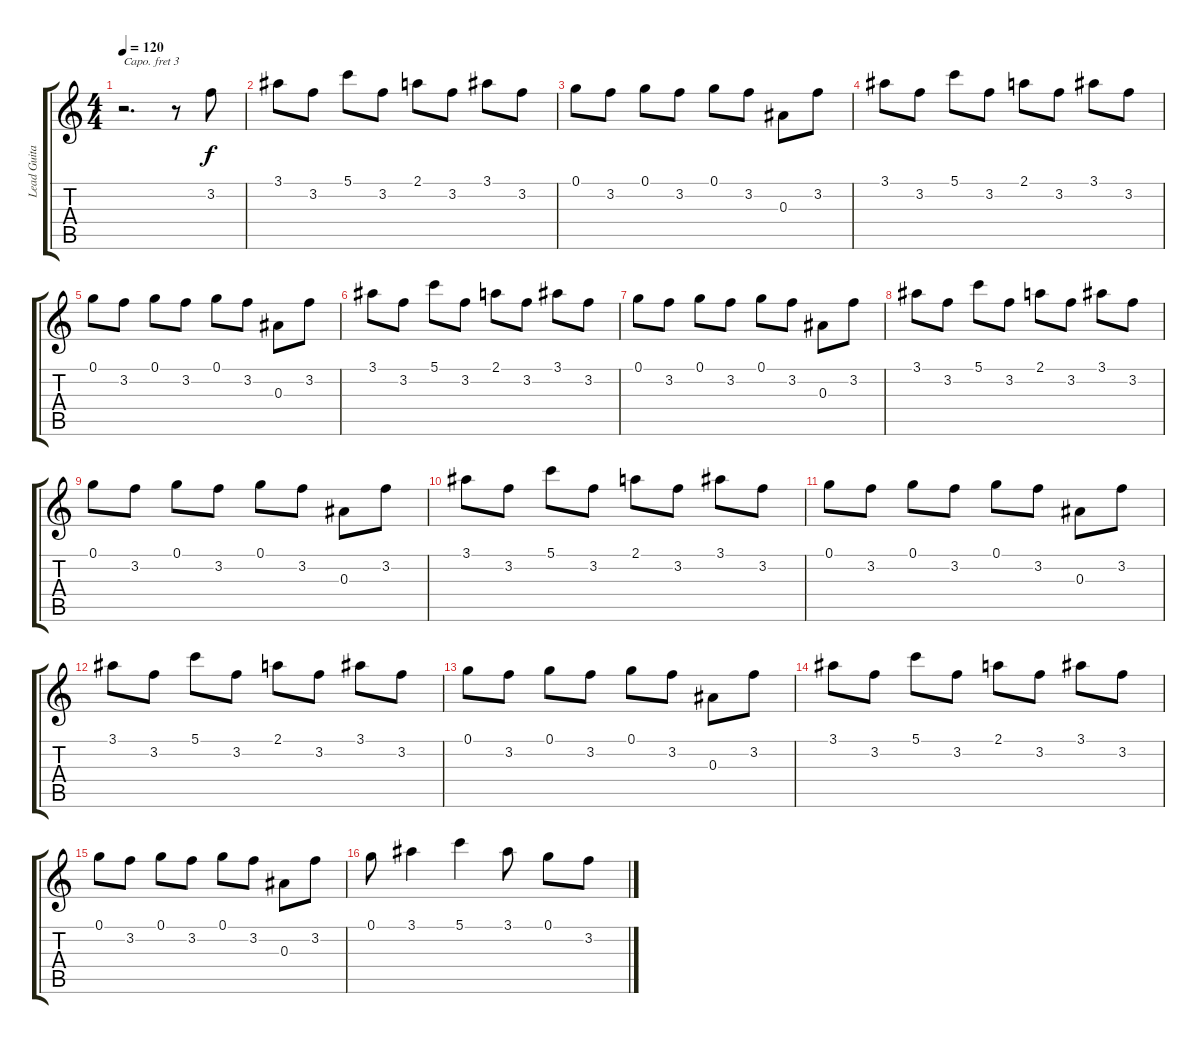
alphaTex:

\track ("Lead Guitar" "Lead Guita") {instrument electricguitarclean}
\staff {score tabs}
\capo 3
\tuning (E4 B3 G3 D3 A2 E2) {hide}
\ts (4 4)
\tempo 120
\clef g2
\ks c
r.2{d dy f instrument electricguitarclean} r.8 3.2.8 |
3.1.8 3.2.8 5.1.8 3.2.8 2.1.8 3.2.8 3.1.8 3.2.8 |
0.1.8 3.2.8 0.1.8 3.2.8 0.1.8 3.2.8 0.3.8 3.2.8 |
3.1.8 3.2.8 5.1.8 3.2.8 2.1.8 3.2.8 3.1.8 3.2.8 |
0.1.8 3.2.8 0.1.8 3.2.8 0.1.8 3.2.8 0.3.8 3.2.8 |
3.1.8 3.2.8 5.1.8 3.2.8 2.1.8 3.2.8 3.1.8 3.2.8 |
0.1.8 3.2.8 0.1.8 3.2.8 0.1.8 3.2.8 0.3.8 3.2.8 |
3.1.8 3.2.8 5.1.8 3.2.8 2.1.8 3.2.8 3.1.8 3.2.8 |
0.1.8 3.2.8 0.1.8 3.2.8 0.1.8 3.2.8 0.3.8 3.2.8 |
3.1.8 3.2.8 5.1.8 3.2.8 2.1.8 3.2.8 3.1.8 3.2.8 |
0.1.8 3.2.8 0.1.8 3.2.8 0.1.8 3.2.8 0.3.8 3.2.8 |
3.1.8 3.2.8 5.1.8 3.2.8 2.1.8 3.2.8 3.1.8 3.2.8 |
0.1.8 3.2.8 0.1.8 3.2.8 0.1.8 3.2.8 0.3.8 3.2.8 |
3.1.8 3.2.8 5.1.8 3.2.8 2.1.8 3.2.8 3.1.8 3.2.8 |
0.1.8 3.2.8 0.1.8 3.2.8 0.1.8 3.2.8 0.3.8 3.2.8 |
0.1.8 3.1.4 5.1.4 3.1.8 0.1.8 3.2.8
